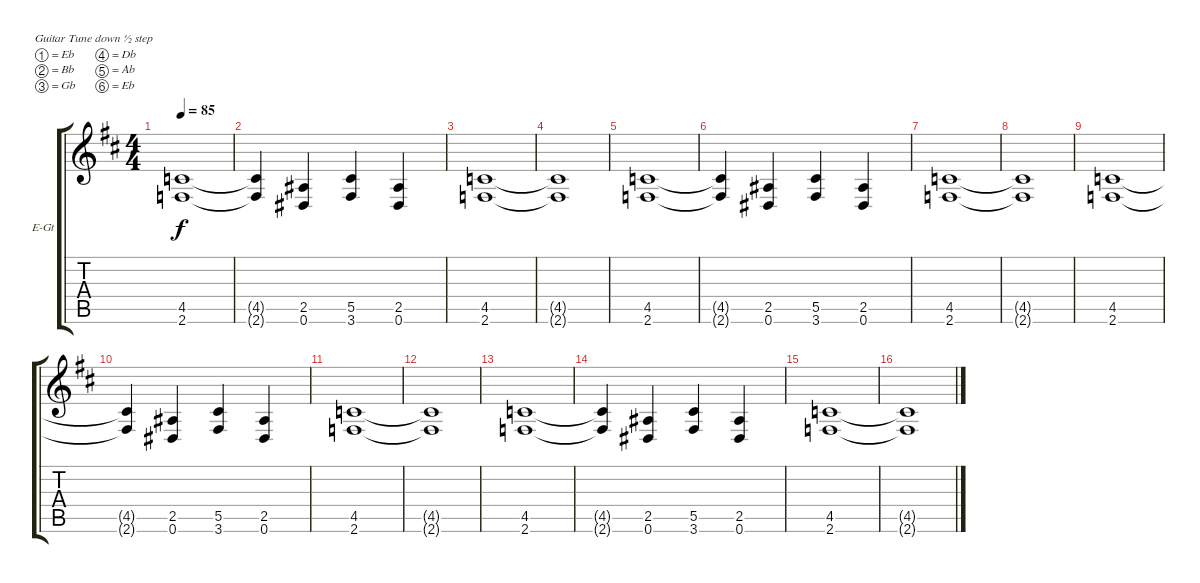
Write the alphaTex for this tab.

\bracketExtendMode groupsimilarinstruments
\firstSystemTrackNameOrientation horizontal
\otherSystemsTrackNameOrientation horizontal
\track ("Distortion" "E-Gt") {instrument distortionguitar}
\staff {score tabs}
\tuning (Eb4 Bb3 Gb3 Db3 Ab2 Eb2)
\ts (4 4)
\tempo 85
\clef g2
\ks d
(4.5 2.6).1{dy f} |
(4.5{t} 2.6{t}).4 (2.5 0.6).4 (5.5 3.6).4 (2.5 0.6).4 |
(4.5 2.6).1 |
(4.5{t} 2.6{t}).1 |
(4.5 2.6).1 |
(4.5{t} 2.6{t}).4 (2.5 0.6).4 (5.5 3.6).4 (2.5 0.6).4 |
(4.5 2.6).1 |
(4.5{t} 2.6{t}).1 |
(4.5 2.6).1 |
(4.5{t} 2.6{t}).4 (2.5 0.6).4 (5.5 3.6).4 (2.5 0.6).4 |
(4.5 2.6).1 |
(4.5{t} 2.6{t}).1 |
(4.5 2.6).1 |
(4.5{t} 2.6{t}).4 (2.5 0.6).4 (5.5 3.6).4 (2.5 0.6).4 |
(4.5 2.6).1 |
(4.5{t} 2.6{t}).1
